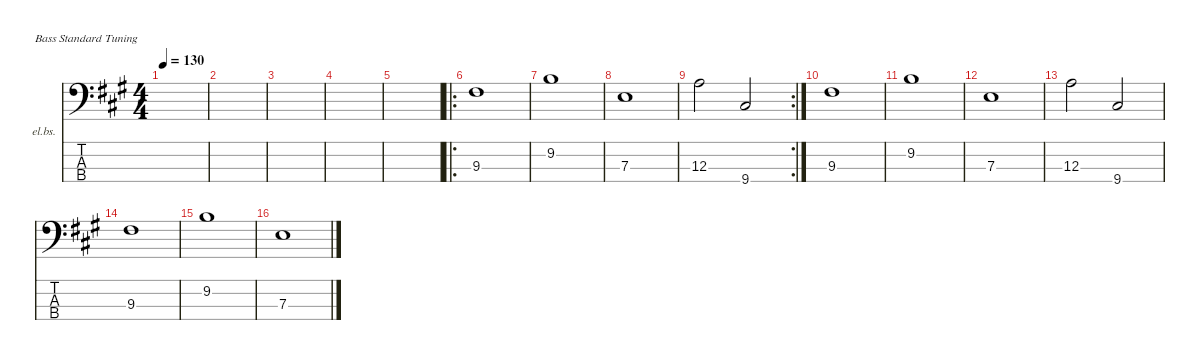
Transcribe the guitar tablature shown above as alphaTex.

\defaultSystemsLayout 4
\hideDynamics
\bracketExtendMode nobrackets
\firstSystemTrackNameOrientation horizontal
\otherSystemsTrackNameOrientation horizontal
\track ("Electric Bass" "el.bs.") {instrument electricbassfinger}
\staff {score tabs}
\tuning (G2 D2 A1 E1)
\ts (4 4)
\ac
\tempo 130
\clef f4
\ks f#minor
|
|
|
|
|
\ro
9.3{acc #}.1{beam Down} |
9.2{acc forcenatural}.1{beam Down} |
7.3{acc forcenatural}.1{beam Down} |
\rc 2
12.3{acc forcenatural}.2{beam Down} 9.4{acc #}.2{beam Up} |
9.3{acc #}.1{beam Down} |
9.2{acc forcenatural}.1{beam Down} |
7.3{acc forcenatural}.1{beam Down} |
12.3{acc forcenatural}.2{beam Down} 9.4{acc #}.2{beam Up} |
9.3{acc #}.1{beam Down} |
9.2{acc forcenatural}.1{beam Down} |
7.3{acc forcenatural}.1{beam Down}
